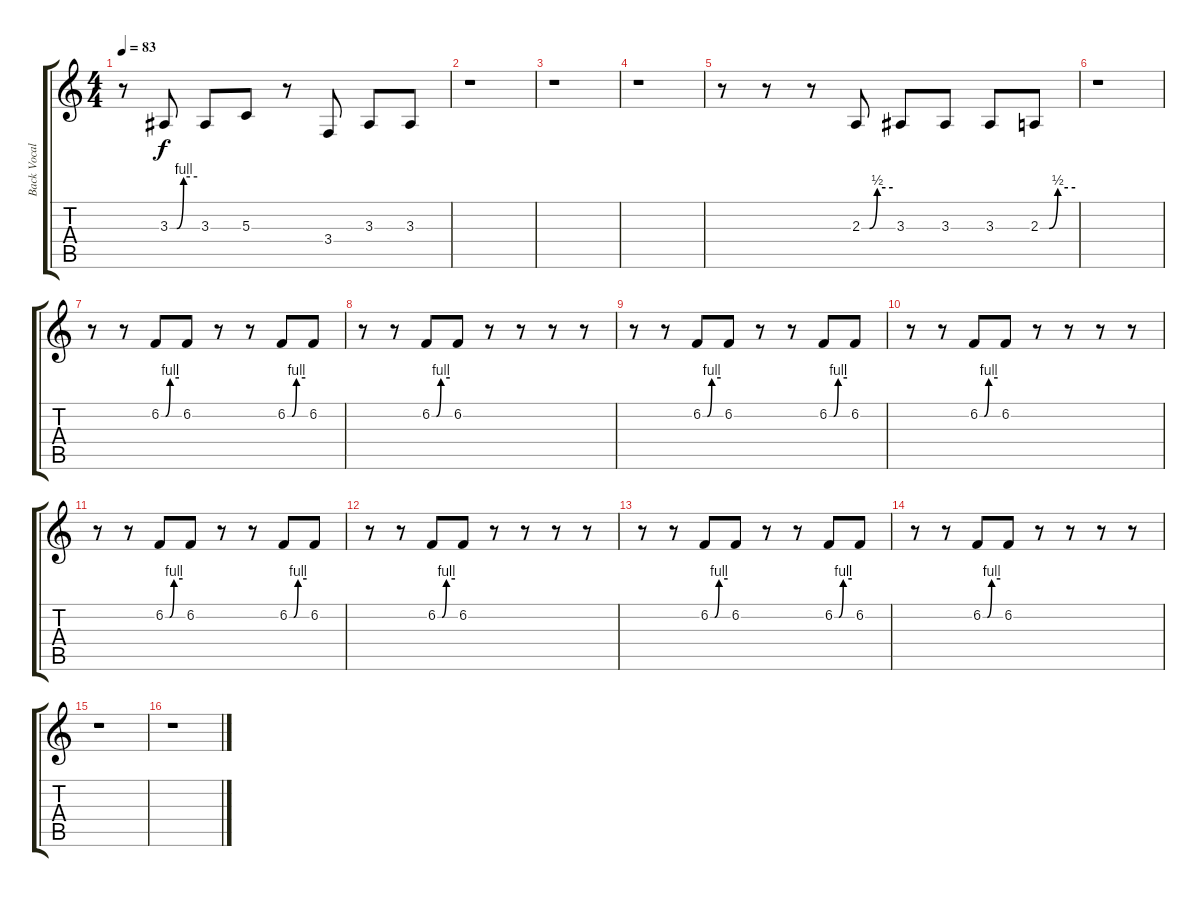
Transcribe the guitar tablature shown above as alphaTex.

\track ("Back VocalZ" "Back Vocal") {instrument lead2sawtooth}
\staff {score tabs}
\tuning (E4 B3 G3 D3 A2 E2) {hide}
\ts (4 4)
\tempo 83
\clef g2
\ks c
r.8{dy f} 3.3{be (custom 0 0 15 0 30 4 60 4)}.8 3.3.8 5.3.8 r.8 3.4.8 3.3.8 3.3.8 |
r.1 |
r.1 |
r.1 |
r.8 r.8 r.8 2.3{be (custom 0 0 15 0 30 2 60 2)}.8 3.3.8 3.3.8 3.3.8 2.3{be (custom 0 0 15 0 30 2 60 2)}.8 |
r.1 |
r.8 r.8 6.2{be (custom 0 0 15 0 30 4 60 4)}.8 6.2.8 r.8 r.8 6.2{be (custom 0 0 15 0 30 4 60 4)}.8 6.2.8 |
r.8 r.8 6.2{be (custom 0 0 15 0 30 4 60 4)}.8 6.2.8 r.8 r.8 r.8 r.8 |
r.8 r.8 6.2{be (custom 0 0 15 0 30 4 60 4)}.8 6.2.8 r.8 r.8 6.2{be (custom 0 0 15 0 30 4 60 4)}.8 6.2.8 |
r.8 r.8 6.2{be (custom 0 0 15 0 30 4 60 4)}.8 6.2.8 r.8 r.8 r.8 r.8 |
r.8 r.8 6.2{be (custom 0 0 15 0 30 4 60 4)}.8 6.2.8 r.8 r.8 6.2{be (custom 0 0 15 0 30 4 60 4)}.8 6.2.8 |
r.8 r.8 6.2{be (custom 0 0 15 0 30 4 60 4)}.8 6.2.8 r.8 r.8 r.8 r.8 |
r.8 r.8 6.2{be (custom 0 0 15 0 30 4 60 4)}.8 6.2.8 r.8 r.8 6.2{be (custom 0 0 15 0 30 4 60 4)}.8 6.2.8 |
r.8 r.8 6.2{be (custom 0 0 15 0 30 4 60 4)}.8 6.2.8 r.8 r.8 r.8 r.8 |
r.1 |
r.1
